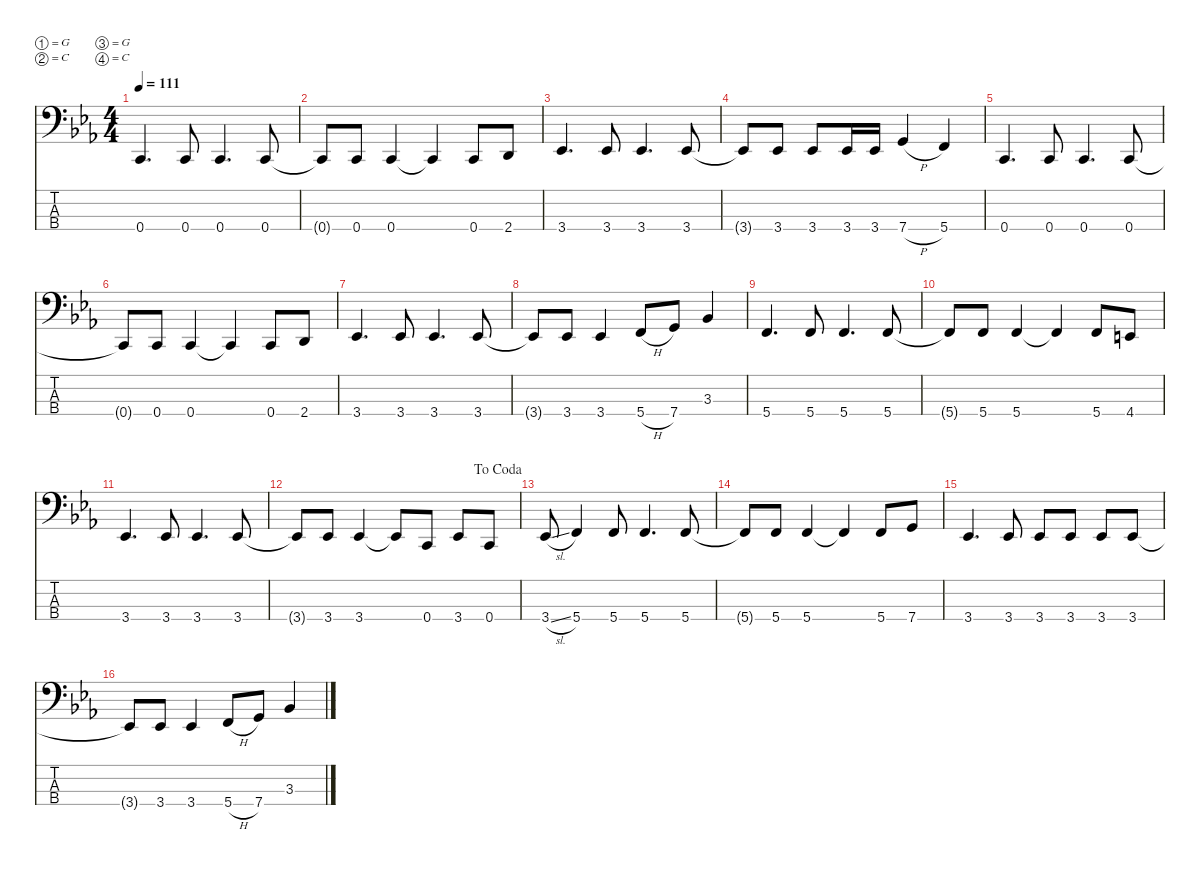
\defaultSystemsLayout 4
\hideDynamics
\bracketExtendMode nobrackets
\singleTrackTrackNamePolicy hidden
\multiTrackTrackNamePolicy hidden
\firstSystemTrackNameMode fullname
\firstSystemTrackNameOrientation horizontal
\otherSystemsTrackNameOrientation horizontal
\track ("Bass" "el.bs.") {instrument electricbassfinger}
\staff {score tabs}
\tuning (G2 C2 G1 C1)
\ts (4 4)
\tempo 111
\clef f4
\ks eb
0.4{acc forcenatural}.4{d dy f beam Up} 0.4{acc forcenatural}.8{beam Up} 0.4{acc forcenatural}.4{d beam Up} 0.4{acc forcenatural}.8{beam Up} |
0.4{t acc forcenatural}.8{beam Up} 0.4{acc forcenatural}.8{beam Up} 0.4{acc forcenatural}.4{beam Up} 0.4{t acc forcenatural}.4{beam Up} 0.4{acc forcenatural}.8{beam Up} 2.4{acc forcenatural}.8{beam Up} |
3.4{acc b}.4{d beam Up} 3.4{acc b}.8{beam Up} 3.4{acc b}.4{d beam Up} 3.4{acc b}.8{beam Up} |
3.4{t acc b}.8{beam Up} 3.4{acc b}.8{beam Up} 3.4{acc b}.8{beam Up} 3.4{acc b}.16{beam Up} 3.4{acc b}.16{beam Up} 7.4{h acc forcenatural}.4{beam Up} 5.4{acc forcenatural}.4{beam Up} |
0.4{acc forcenatural}.4{d beam Up} 0.4{acc forcenatural}.8{beam Up} 0.4{acc forcenatural}.4{d beam Up} 0.4{acc forcenatural}.8{beam Up} |
0.4{t acc forcenatural}.8{beam Up} 0.4{acc forcenatural}.8{beam Up} 0.4{acc forcenatural}.4{beam Up} 0.4{t acc forcenatural}.4{beam Up} 0.4{acc forcenatural}.8{beam Up} 2.4{acc forcenatural}.8{beam Up} |
3.4{acc b}.4{d beam Up} 3.4{acc b}.8{beam Up} 3.4{acc b}.4{d beam Up} 3.4{acc b}.8{beam Up} |
3.4{t acc b}.8{beam Up} 3.4{acc b}.8{beam Up} 3.4{acc b}.4{beam Up} 5.4{h acc forcenatural}.8{beam Up} 7.4{acc forcenatural}.8{beam Up} 3.3{acc b}.4{beam Up} |
5.4{acc forcenatural}.4{d beam Up} 5.4{acc forcenatural}.8{beam Up} 5.4{acc forcenatural}.4{d beam Up} 5.4{acc forcenatural}.8{beam Up} |
5.4{t acc forcenatural}.8{beam Up} 5.4{acc forcenatural}.8{beam Up} 5.4{acc forcenatural}.4{beam Up} 5.4{t acc forcenatural}.4{beam Up} 5.4{acc forcenatural}.8{beam Up} 4.4{acc forcenatural}.8{beam Up} |
3.4{acc b}.4{d beam Up} 3.4{acc b}.8{beam Up} 3.4{acc b}.4{d beam Up} 3.4{acc b}.8{beam Up} |
\jump dacoda
3.4{t acc b}.8{beam Up} 3.4{acc b}.8{beam Up} 3.4{acc b}.4{beam Up} 3.4{t acc b}.8{beam Up} 0.4{acc forcenatural}.8{beam Up} 3.4{acc b}.8{beam Up} 0.4{acc forcenatural}.8{beam Up} |
3.4{sl acc b}.8{beam Up} 5.4{acc forcenatural}.4{beam Up} 5.4{acc forcenatural}.8{beam Up} 5.4{acc forcenatural}.4{d beam Up} 5.4{acc forcenatural}.8{beam Up} |
5.4{t acc forcenatural}.8{beam Up} 5.4{acc forcenatural}.8{beam Up} 5.4{acc forcenatural}.4{beam Up} 5.4{t acc forcenatural}.4{beam Up} 5.4{acc forcenatural}.8{beam Up} 7.4{acc forcenatural}.8{beam Up} |
3.4{acc b}.4{d beam Up} 3.4{acc b}.8{beam Up} 3.4{acc b}.8{beam Up} 3.4{acc b}.8{beam Up} 3.4{acc b}.8{beam Up} 3.4{acc b}.8{beam Up} |
3.4{t acc b}.8{beam Up} 3.4{acc b}.8{beam Up} 3.4{acc b}.4{beam Up} 5.4{h acc forcenatural}.8{beam Up} 7.4{acc forcenatural}.8{beam Up} 3.3{acc b}.4{beam Up}
